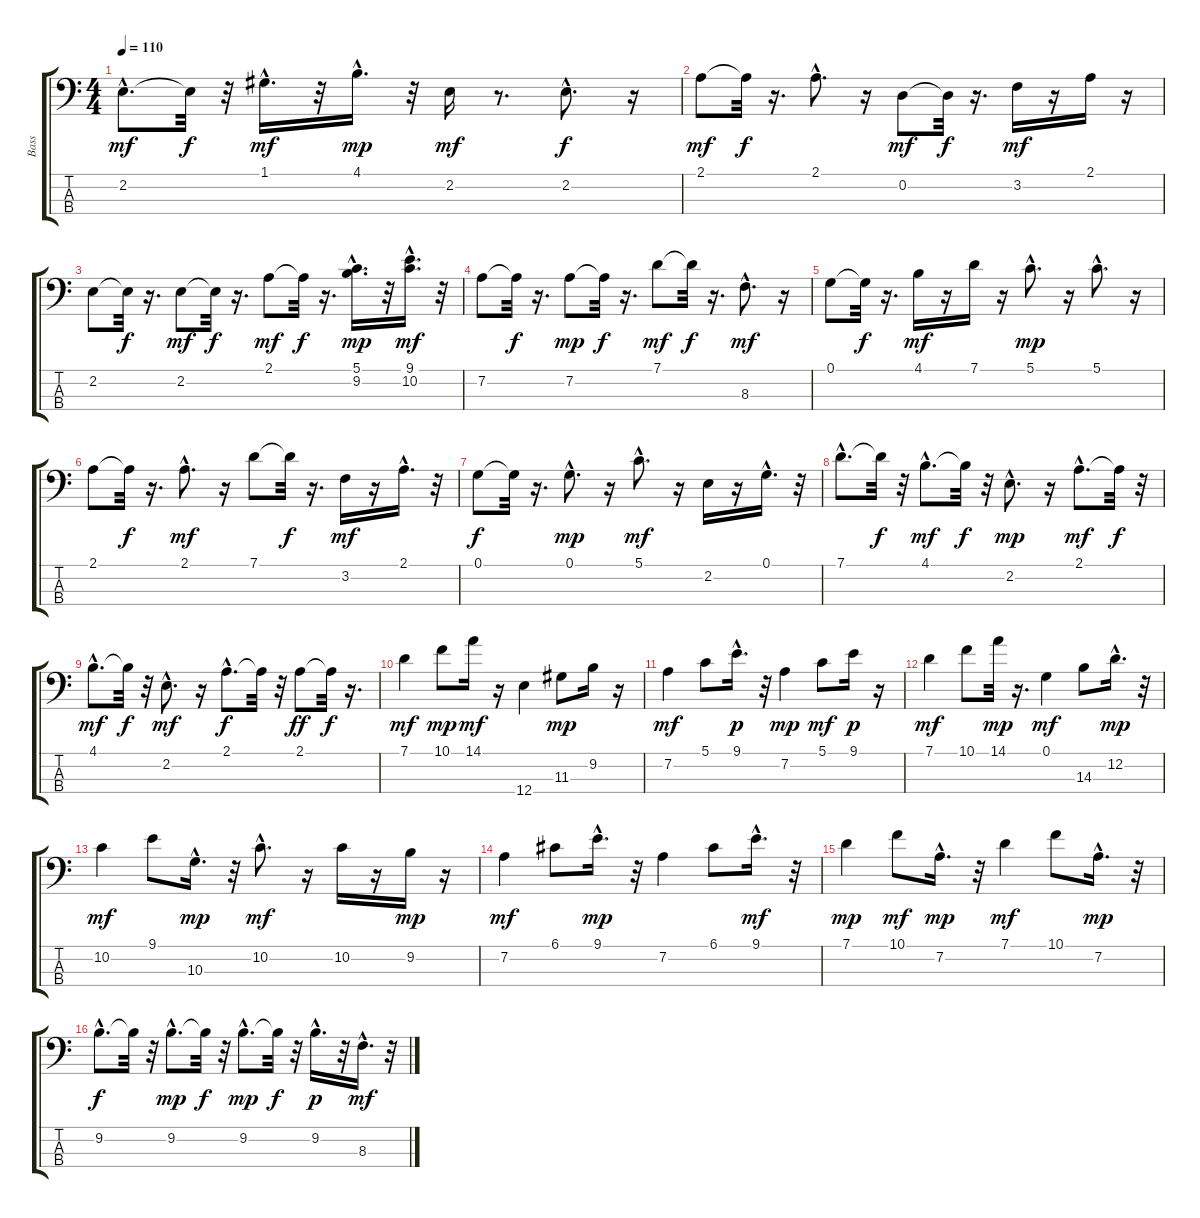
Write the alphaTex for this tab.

\track ("Bass" "Bass") {instrument acousticbass}
\staff {score tabs}
\tuning (G2 D2 A1 E1) {hide}
\ts (4 4)
\tempo 110
\clef f4
\ks c
2.2{hac}.8{d dy mf} 2.2{t}.32{dy f} r.32 1.1{hac}.16{d dy mf} r.32 4.1{hac}.16{d dy mp} r.32 2.2.16{dy mf} r.8{d} 2.2{hac}.8{d dy f} r.16 |
2.1.8{dy mf} 2.1{t}.32{dy f} r.16{d} 2.1{hac}.8{d} r.16 0.2.8{dy mf} 0.2{t}.32{dy f} r.16{d} 3.2.16{dy mf} r.16 2.1.16 r.16 |
2.2.8 2.2{t}.32{dy f} r.16{d} 2.2.8{dy mf} 2.2{t}.32{dy f} r.16{d} 2.1.8{dy mf} 2.1{t}.32{dy f} r.16{d} (5.1 9.2{hac}).16{d dy mp} r.32 (9.1{hac} 10.2{hac}).16{d dy mf} r.32 |
7.2.8 7.2{t}.32{dy f} r.16{d} 7.2.8{dy mp} 7.2{t}.32{dy f} r.16{d} 7.1.8{dy mf} 7.1{t}.32{dy f} r.16{d} 8.3{hac}.8{d dy mf} r.16 |
0.1.8 0.1{t}.32{dy f} r.16{d} 4.1.16{dy mf} r.16 7.1.16 r.16 5.1{hac}.8{d dy mp} r.16 5.1{hac}.8{d} r.16 |
2.1.8 2.1{t}.32{dy f} r.16{d} 2.1{hac}.8{d dy mf} r.16 7.1.8 7.1{t}.32{dy f} r.16{d} 3.2.16{dy mf} r.16 2.1{hac}.16{d} r.32 |
0.1.8{dy f} 0.1{t}.32 r.16{d} 0.1{hac}.8{d dy mp} r.16 5.1{hac}.8{d dy mf} r.16 2.2.16 r.16 0.1{hac}.16{d} r.32 |
7.1{hac}.8{d} 7.1{t}.32{dy f} r.32 4.1{hac}.8{d dy mf} 4.1{t}.32{dy f} r.32 2.2{hac}.8{d dy mp} r.16 2.1{hac}.8{d dy mf} 2.1{t}.32{dy f} r.32 |
4.1{hac}.8{d dy mf} 4.1{t}.32{dy f} r.32 2.2{hac}.8{d dy mf} r.16 2.1{hac}.8{d dy f} 2.1{t}.32 r.32 2.1.8{dy ff} 2.1{t}.32{dy f} r.16{d} |
7.1.4{dy mf} 10.1.8{dy mp} 14.1.16{dy mf} r.16 12.4.4 11.3.8{dy mp} 9.2.16 r.16 |
7.2.4{dy mf} 5.1.8 9.1{hac}.16{d dy p} r.32 7.2.4{dy mp} 5.1.8{dy mf} 9.1.16{dy p} r.16 |
7.1.4{dy mf} 10.1.8 14.1.32{dy mp} r.16{d} 0.1.4{dy mf} 14.3.8 12.2{hac}.16{d dy mp} r.32 |
10.2.4{dy mf} 9.1.8 10.3{hac}.16{d dy mp} r.32 10.2{hac}.8{d dy mf} r.16 10.2.16 r.16 9.2.16{dy mp} r.16 |
7.2.4{dy mf} 6.1.8 9.1{hac}.16{d dy mp} r.32 7.2.4 6.1.8 9.1{hac}.16{d dy mf} r.32 |
7.1.4{dy mp} 10.1.8{dy mf} 7.2{hac}.16{d dy mp} r.32 7.1.4{dy mf} 10.1.8 7.2{hac}.16{d dy mp} r.32 |
9.2{hac}.8{d dy f} 9.2{t}.32 r.32 9.2{hac}.8{d dy mp} 9.2{t}.32{dy f} r.32 9.2{hac}.8{d dy mp} 9.2{t}.32{dy f} r.32 9.2{hac}.16{d dy p} r.32 8.3{hac}.16{d dy mf} r.32
